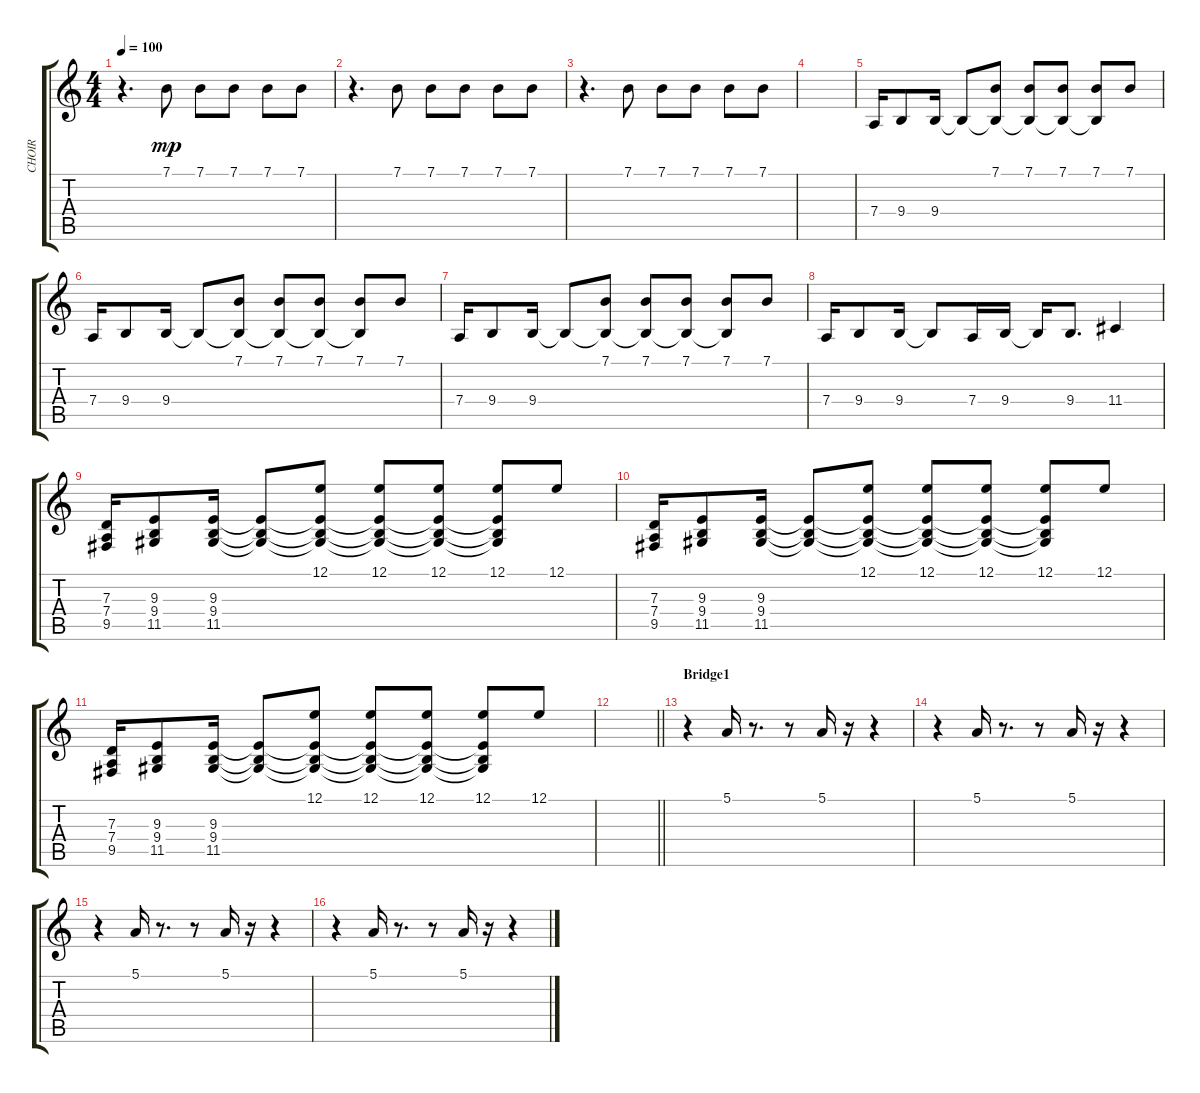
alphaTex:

\track ("CHOIR" "CHOIR") {instrument choiraahs}
\staff {score tabs}
\tuning (E4 B3 G3 D3 A2 E2) {hide}
\ts (4 4)
\tempo 100
\clef g2
\ks c
r.4{d dy mp} 7.1.8 7.1.8 7.1.8 7.1.8 7.1.8 |
r.4{d} 7.1.8 7.1.8 7.1.8 7.1.8 7.1.8 |
r.4{d} 7.1.8 7.1.8 7.1.8 7.1.8 7.1.8 |
|
7.4.16 9.4.8 9.4.16 9.4{t}.8 (7.1 9.4{t}).8 (7.1 9.4{t}).8 (7.1 9.4{t}).8 (7.1 9.4{t}).8 7.1.8 |
7.4.16 9.4.8 9.4.16 9.4{t}.8 (7.1 9.4{t}).8 (7.1 9.4{t}).8 (7.1 9.4{t}).8 (7.1 9.4{t}).8 7.1.8 |
7.4.16 9.4.8 9.4.16 9.4{t}.8 (7.1 9.4{t}).8 (7.1 9.4{t}).8 (7.1 9.4{t}).8 (7.1 9.4{t}).8 7.1.8 |
7.4.16 9.4.8 9.4.16 9.4{t}.8 7.4.16 9.4.16 9.4{t}.16 9.4.8{d} 11.4.4 |
(7.3 7.4 9.5).16 (9.3 9.4 11.5).8 (9.3 9.4 11.5).16 (9.3{t} 9.4{t} 11.5{t}).8 (12.1 9.3{t} 9.4{t} 11.5{t}).8 (12.1 9.3{t} 9.4{t} 11.5{t}).8 (12.1 9.3{t} 9.4{t} 11.5{t}).8 (12.1 9.3{t} 9.4{t} 11.5{t}).8 12.1.8 |
(7.3 7.4 9.5).16 (9.3 9.4 11.5).8 (9.3 9.4 11.5).16 (9.3{t} 9.4{t} 11.5{t}).8 (12.1 9.3{t} 9.4{t} 11.5{t}).8 (12.1 9.3{t} 9.4{t} 11.5{t}).8 (12.1 9.3{t} 9.4{t} 11.5{t}).8 (12.1 9.3{t} 9.4{t} 11.5{t}).8 12.1.8 |
(7.3 7.4 9.5).16 (9.3 9.4 11.5).8 (9.3 9.4 11.5).16 (9.3{t} 9.4{t} 11.5{t}).8 (12.1 9.3{t} 9.4{t} 11.5{t}).8 (12.1 9.3{t} 9.4{t} 11.5{t}).8 (12.1 9.3{t} 9.4{t} 11.5{t}).8 (12.1 9.3{t} 9.4{t} 11.5{t}).8 12.1.8 |
\barLineRight lightlight
|
\section ("" "Bridge1")
r.4 5.1.16 r.8{d} r.8 5.1.16 r.16 r.4 |
r.4 5.1.16 r.8{d} r.8 5.1.16 r.16 r.4 |
r.4 5.1.16 r.8{d} r.8 5.1.16 r.16 r.4 |
r.4 5.1.16 r.8{d} r.8 5.1.16 r.16 r.4
